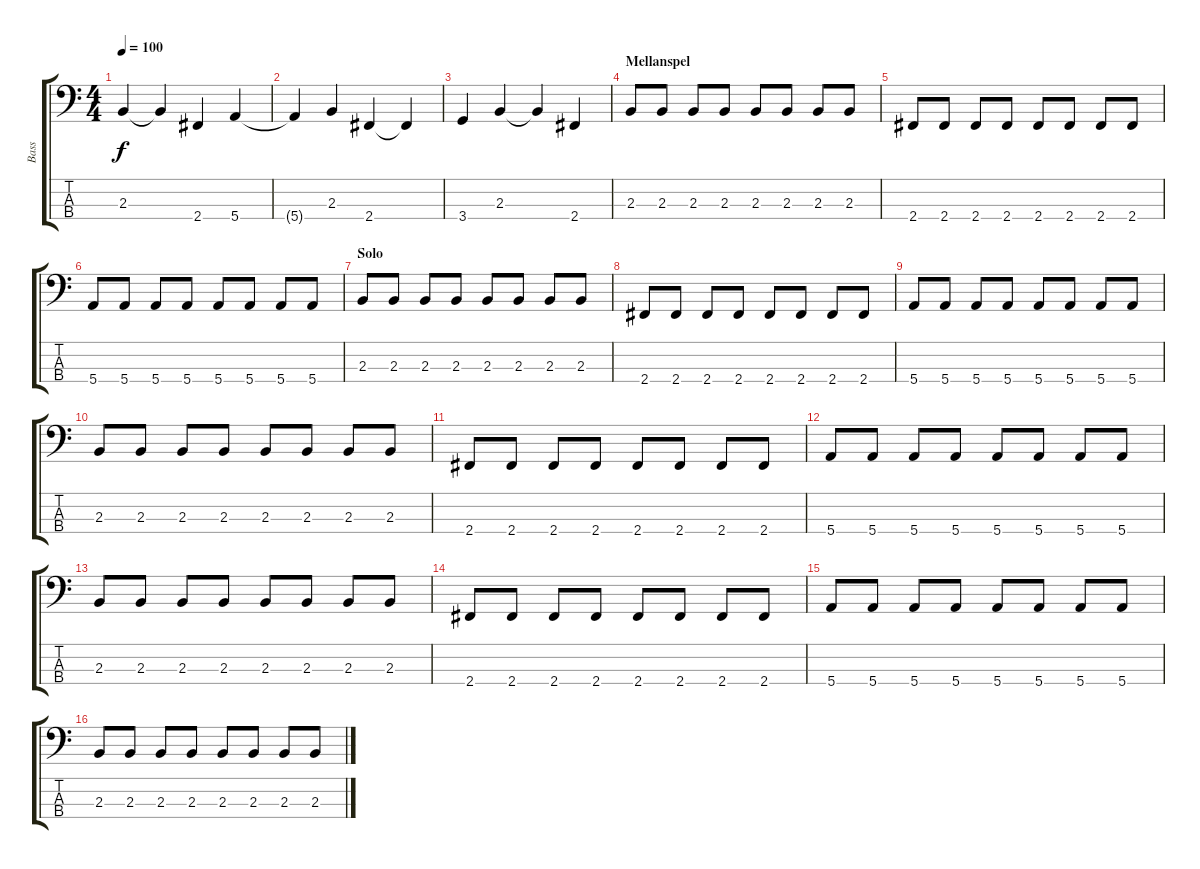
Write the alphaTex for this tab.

\track ("Bass" "Bass") {instrument acousticbass}
\staff {score tabs}
\tuning (G2 D2 A1 E1) {hide}
\ts (4 4)
\tempo 100
\clef f4
\ks c
2.3.4{dy f} 2.3{t}.4 2.4.4 5.4.4 |
5.4{t}.4 2.3.4 2.4.4 2.4{t}.4 |
3.4.4 2.3.4 2.3{t}.4 2.4.4 |
\section ("" "Mellanspel")
2.3.8 2.3.8 2.3.8 2.3.8 2.3.8 2.3.8 2.3.8 2.3.8 |
2.4.8 2.4.8 2.4.8 2.4.8 2.4.8 2.4.8 2.4.8 2.4.8 |
5.4.8 5.4.8 5.4.8 5.4.8 5.4.8 5.4.8 5.4.8 5.4.8 |
\section ("" "Solo")
2.3.8 2.3.8 2.3.8 2.3.8 2.3.8 2.3.8 2.3.8 2.3.8 |
2.4.8 2.4.8 2.4.8 2.4.8 2.4.8 2.4.8 2.4.8 2.4.8 |
5.4.8 5.4.8 5.4.8 5.4.8 5.4.8 5.4.8 5.4.8 5.4.8 |
2.3.8 2.3.8 2.3.8 2.3.8 2.3.8 2.3.8 2.3.8 2.3.8 |
2.4.8 2.4.8 2.4.8 2.4.8 2.4.8 2.4.8 2.4.8 2.4.8 |
5.4.8 5.4.8 5.4.8 5.4.8 5.4.8 5.4.8 5.4.8 5.4.8 |
2.3.8 2.3.8 2.3.8 2.3.8 2.3.8 2.3.8 2.3.8 2.3.8 |
2.4.8 2.4.8 2.4.8 2.4.8 2.4.8 2.4.8 2.4.8 2.4.8 |
5.4.8 5.4.8 5.4.8 5.4.8 5.4.8 5.4.8 5.4.8 5.4.8 |
2.3.8 2.3.8 2.3.8 2.3.8 2.3.8 2.3.8 2.3.8 2.3.8
